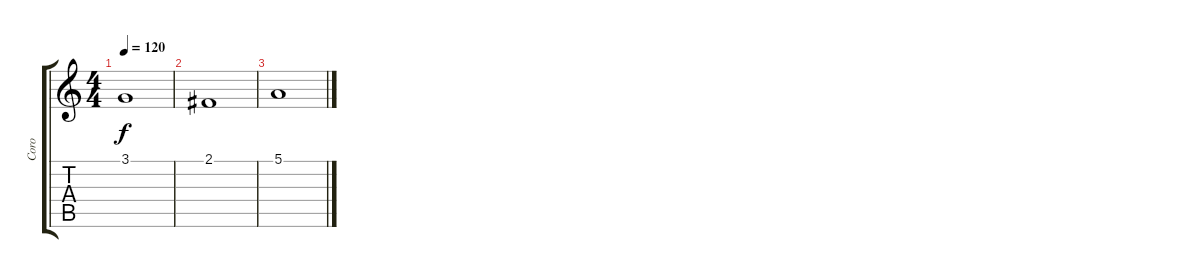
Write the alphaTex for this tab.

\track ("Coro" "Coro") {instrument choiraahs}
\staff {score tabs}
\tuning (E4 B3 G3 D3 A2 E2) {hide}
\ts (4 4)
\tempo 120
\clef g2
\ks c
3.1.1{dy f} |
2.1.1 |
5.1.1
